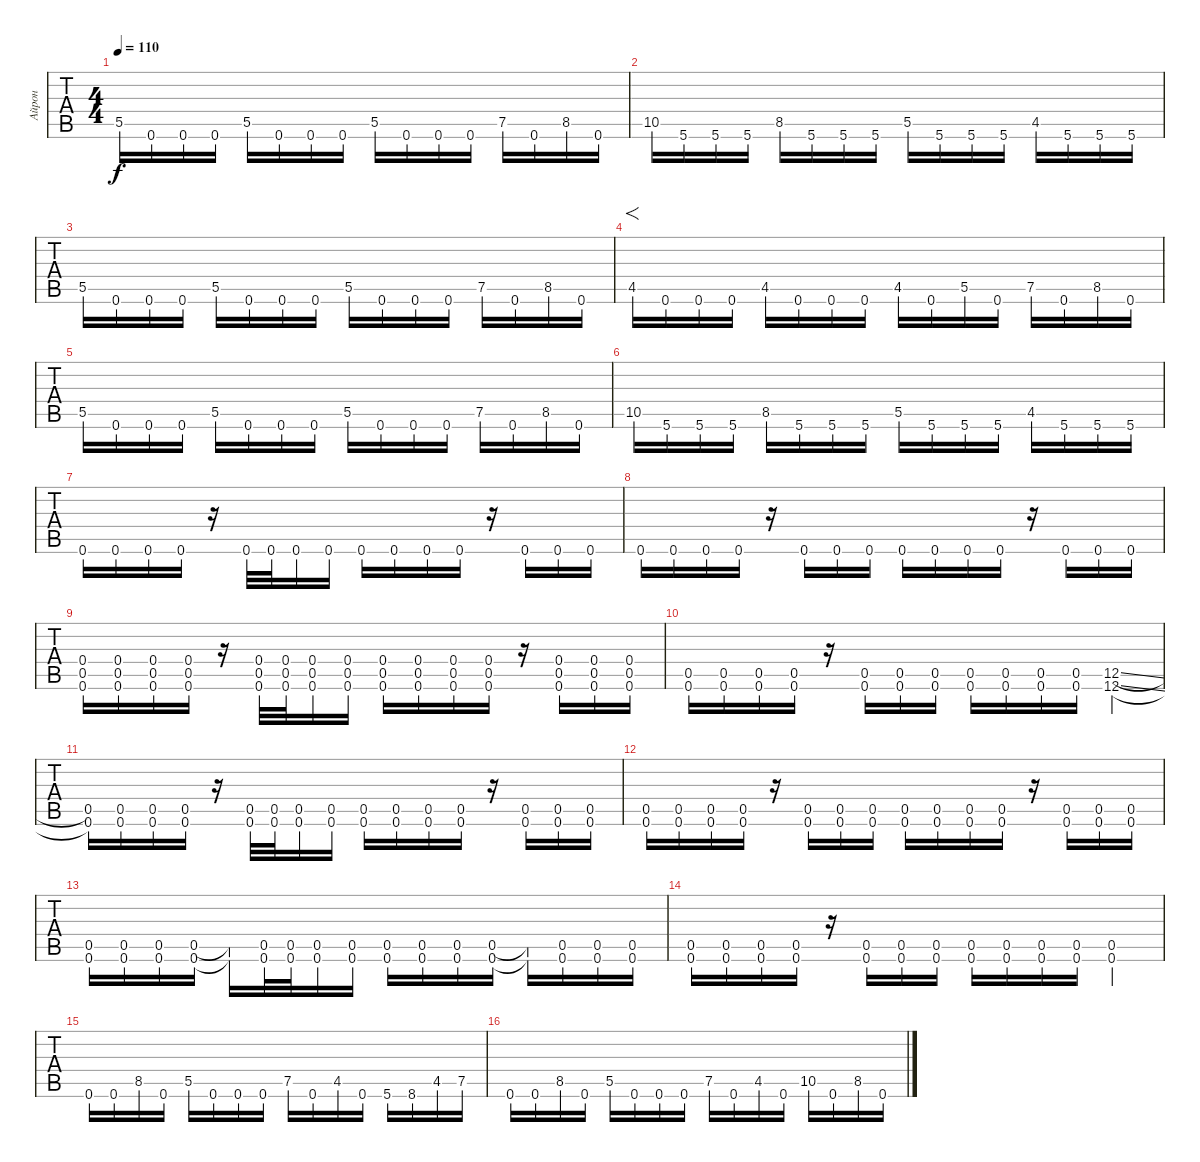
\track ("Айрон" "Айрон") {instrument distortionguitar}
\staff {tabs}
\tuning (Eb4 Bb3 Gb3 Db3 Ab2 Db2) {hide}
\ts (4 4)
\tempo 110
\clef g2
\ks c
5.5.16{dy f} 0.6.16 0.6.16 0.6.16 5.5.16 0.6.16 0.6.16 0.6.16 5.5.16 0.6.16 0.6.16 0.6.16 7.5.16 0.6.16 8.5.16 0.6.16 |
10.5.16 5.6.16 5.6.16 5.6.16 8.5.16 5.6.16 5.6.16 5.6.16 5.5.16 5.6.16 5.6.16 5.6.16 4.5.16 5.6.16 5.6.16 5.6.16 |
5.5.16 0.6.16 0.6.16 0.6.16 5.5.16 0.6.16 0.6.16 0.6.16 5.5.16 0.6.16 0.6.16 0.6.16 7.5.16 0.6.16 8.5.16 0.6.16 |
4.5.16{f} 0.6.16 0.6.16 0.6.16 4.5.16 0.6.16 0.6.16 0.6.16 4.5.16 0.6.16 5.5.16 0.6.16 7.5.16 0.6.16 8.5.16 0.6.16 |
5.5.16 0.6.16 0.6.16 0.6.16 5.5.16 0.6.16 0.6.16 0.6.16 5.5.16 0.6.16 0.6.16 0.6.16 7.5.16 0.6.16 8.5.16 0.6.16 |
10.5.16 5.6.16 5.6.16 5.6.16 8.5.16 5.6.16 5.6.16 5.6.16 5.5.16 5.6.16 5.6.16 5.6.16 4.5.16 5.6.16 5.6.16 5.6.16 |
0.6.16 0.6.16 0.6.16 0.6.16 r.16 0.6.32 0.6.32 0.6.16 0.6.16 0.6.16 0.6.16 0.6.16 0.6.16 r.16 0.6.16 0.6.16 0.6.16 |
0.6.16 0.6.16 0.6.16 0.6.16 r.16 0.6.16 0.6.16 0.6.16 0.6.16 0.6.16 0.6.16 0.6.16 r.16 0.6.16 0.6.16 0.6.16 |
(0.4 0.5 0.6).16 (0.4 0.5 0.6).16 (0.4 0.5 0.6).16 (0.4 0.5 0.6).16 r.16 (0.4 0.5 0.6).32 (0.4 0.5 0.6).32 (0.4 0.5 0.6).16 (0.4 0.5 0.6).16 (0.4 0.5 0.6).16 (0.4 0.5 0.6).16 (0.4 0.5 0.6).16 (0.4 0.5 0.6).16 r.16 (0.4 0.5 0.6).16 (0.4 0.5 0.6).16 (0.4 0.5 0.6).16 |
(0.5 0.6).16 (0.5 0.6).16 (0.5 0.6).16 (0.5 0.6).16 r.16 (0.5 0.6).16 (0.5 0.6).16 (0.5 0.6).16 (0.5 0.6).16 (0.5 0.6).16 (0.5 0.6).16 (0.5 0.6).16 (12.5{sl} 12.6{sl}).4 |
(0.5 0.6).16 (0.5 0.6).16 (0.5 0.6).16 (0.5 0.6).16 r.16 (0.5 0.6).32 (0.5 0.6).32 (0.5 0.6).16 (0.5 0.6).16 (0.5 0.6).16 (0.5 0.6).16 (0.5 0.6).16 (0.5 0.6).16 r.16 (0.5 0.6).16 (0.5 0.6).16 (0.5 0.6).16 |
(0.5 0.6).16 (0.5 0.6).16 (0.5 0.6).16 (0.5 0.6).16 r.16 (0.5 0.6).16 (0.5 0.6).16 (0.5 0.6).16 (0.5 0.6).16 (0.5 0.6).16 (0.5 0.6).16 (0.5 0.6).16 r.16 (0.5 0.6).16 (0.5 0.6).16 (0.5 0.6).16 |
(0.5 0.6).16 (0.5 0.6).16 (0.5 0.6).16 (0.5 0.6).16 (0.5{t} 0.6{t}).16 (0.5 0.6).32 (0.5 0.6).32 (0.5 0.6).16 (0.5 0.6).16 (0.5 0.6).16 (0.5 0.6).16 (0.5 0.6).16 (0.5 0.6).16 (0.5{t} 0.6{t}).16 (0.5 0.6).16 (0.5 0.6).16 (0.5 0.6).16 |
(0.5 0.6).16 (0.5 0.6).16 (0.5 0.6).16 (0.5 0.6).16 r.16 (0.5 0.6).16 (0.5 0.6).16 (0.5 0.6).16 (0.5 0.6).16 (0.5 0.6).16 (0.5 0.6).16 (0.5 0.6).16 (0.5 0.6).4 |
0.6.16 0.6.16 8.5.16 0.6.16 5.5.16 0.6.16 0.6.16 0.6.16 7.5.16 0.6.16 4.5.16 0.6.16 5.6.16 8.6.16 4.5.16 7.5.16 |
0.6.16 0.6.16 8.5.16 0.6.16 5.5.16 0.6.16 0.6.16 0.6.16 7.5.16 0.6.16 4.5.16 0.6.16 10.5.16 0.6.16 8.5.16 0.6.16
